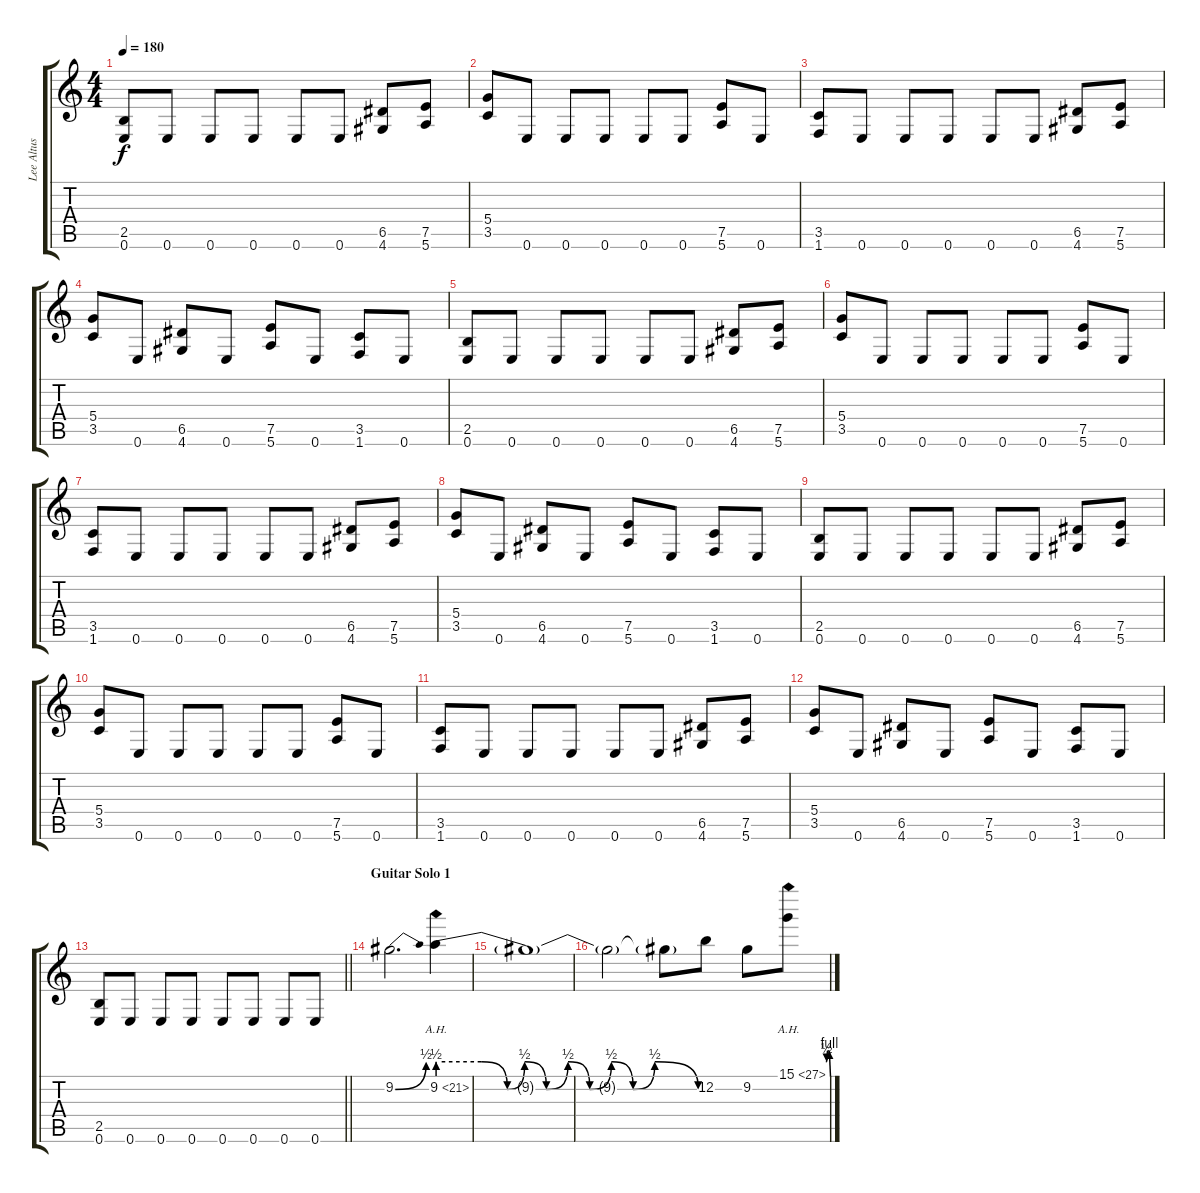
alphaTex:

\track ("Lee Altus" "Lee Altus") {instrument distortionguitar}
\staff {score tabs}
\tuning (E4 B3 G3 D3 A2 E2) {hide}
\ts (4 4)
\tempo 180
\clef g2
\ks c
(2.5 0.6).8{dy f} 0.6.8 0.6.8 0.6.8 0.6.8 0.6.8 (6.5 4.6).8 (7.5 5.6).8 |
(5.4 3.5).8 0.6.8 0.6.8 0.6.8 0.6.8 0.6.8 (7.5 5.6).8 0.6.8 |
(3.5 1.6).8 0.6.8 0.6.8 0.6.8 0.6.8 0.6.8 (6.5 4.6).8 (7.5 5.6).8 |
(5.4 3.5).8 0.6.8 (6.5 4.6).8 0.6.8 (7.5 5.6).8 0.6.8 (3.5 1.6).8 0.6.8 |
(2.5 0.6).8 0.6.8 0.6.8 0.6.8 0.6.8 0.6.8 (6.5 4.6).8 (7.5 5.6).8 |
(5.4 3.5).8 0.6.8 0.6.8 0.6.8 0.6.8 0.6.8 (7.5 5.6).8 0.6.8 |
(3.5 1.6).8 0.6.8 0.6.8 0.6.8 0.6.8 0.6.8 (6.5 4.6).8 (7.5 5.6).8 |
(5.4 3.5).8 0.6.8 (6.5 4.6).8 0.6.8 (7.5 5.6).8 0.6.8 (3.5 1.6).8 0.6.8 |
(2.5 0.6).8 0.6.8 0.6.8 0.6.8 0.6.8 0.6.8 (6.5 4.6).8 (7.5 5.6).8 |
(5.4 3.5).8 0.6.8 0.6.8 0.6.8 0.6.8 0.6.8 (7.5 5.6).8 0.6.8 |
(3.5 1.6).8 0.6.8 0.6.8 0.6.8 0.6.8 0.6.8 (6.5 4.6).8 (7.5 5.6).8 |
(5.4 3.5).8 0.6.8 (6.5 4.6).8 0.6.8 (7.5 5.6).8 0.6.8 (3.5 1.6).8 0.6.8 |
\barLineRight lightlight
(2.5 0.6).8 0.6.8 0.6.8 0.6.8 0.6.8 0.6.8 0.6.8 0.6.8 |
\section ("" "Guitar Solo 1")
9.2{be (bend 0 0 60 2)}.2{d} 9.2{be (custom 0 2 10 2 16 0 20 2 25 0 30 2 35 0 40 2 45 0 50 2 60 0) ah 12}.4 |
9.2{t}.1 |
9.2{t}.2 9.2{t}.8 12.2.8 9.2.8 15.1{be (custom 0 0 15 4 40 4 50 2 60 2) ah 12}.8
